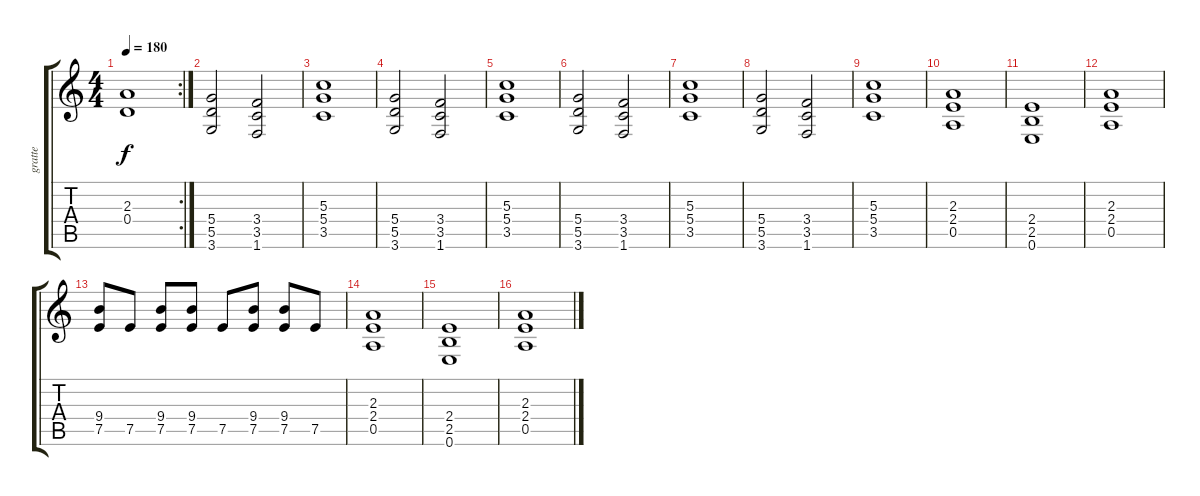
\track ("gratte" "gratte") {instrument distortionguitar}
\staff {score tabs}
\tuning (E4 B3 G3 D3 A2 E2) {hide}
\rc 2
\ts (4 4)
\tempo 180
\clef g2
\ks c
(2.3 0.4).1{dy f} |
(5.4 5.5 3.6).2 (3.4 3.5 1.6).2 |
(5.3 5.4 3.5).1 |
(5.4 5.5 3.6).2 (3.4 3.5 1.6).2 |
(5.3 5.4 3.5).1 |
(5.4 5.5 3.6).2 (3.4 3.5 1.6).2 |
(5.3 5.4 3.5).1 |
(5.4 5.5 3.6).2 (3.4 3.5 1.6).2 |
(5.3 5.4 3.5).1 |
(2.3 2.4 0.5).1 |
(2.4 2.5 0.6).1 |
(2.3 2.4 0.5).1 |
(9.4 7.5).8 7.5.8 (9.4 7.5).8 (9.4 7.5).8 7.5.8 (9.4 7.5).8 (9.4 7.5).8 7.5.8 |
(2.3 2.4 0.5).1 |
(2.4 2.5 0.6).1 |
(2.3 2.4 0.5).1
